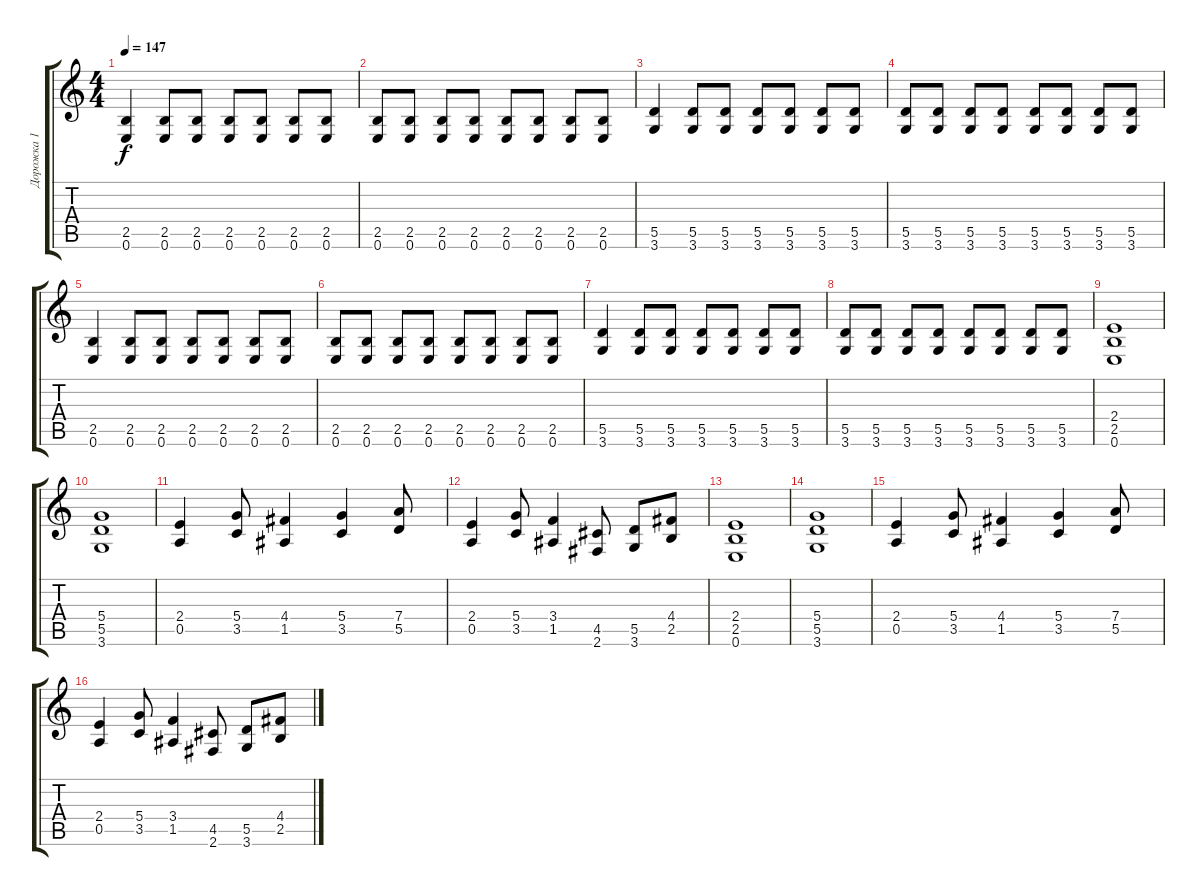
\track ("Дорожка 1" "Дорожка 1") {instrument distortionguitar}
\staff {score tabs}
\tuning (E4 B3 G3 D3 A2 E2) {hide}
\ts (4 4)
\tempo 147
\clef g2
\ks c
(2.5 0.6).4{dy f} (2.5 0.6).8 (2.5 0.6).8 (2.5 0.6).8 (2.5 0.6).8 (2.5 0.6).8 (2.5 0.6).8 |
(2.5 0.6).8 (2.5 0.6).8 (2.5 0.6).8 (2.5 0.6).8 (2.5 0.6).8 (2.5 0.6).8 (2.5 0.6).8 (2.5 0.6).8 |
(5.5 3.6).4 (5.5 3.6).8 (5.5 3.6).8 (5.5 3.6).8 (5.5 3.6).8 (5.5 3.6).8 (5.5 3.6).8 |
(5.5 3.6).8 (5.5 3.6).8 (5.5 3.6).8 (5.5 3.6).8 (5.5 3.6).8 (5.5 3.6).8 (5.5 3.6).8 (5.5 3.6).8 |
(2.5 0.6).4 (2.5 0.6).8 (2.5 0.6).8 (2.5 0.6).8 (2.5 0.6).8 (2.5 0.6).8 (2.5 0.6).8 |
(2.5 0.6).8 (2.5 0.6).8 (2.5 0.6).8 (2.5 0.6).8 (2.5 0.6).8 (2.5 0.6).8 (2.5 0.6).8 (2.5 0.6).8 |
(5.5 3.6).4 (5.5 3.6).8 (5.5 3.6).8 (5.5 3.6).8 (5.5 3.6).8 (5.5 3.6).8 (5.5 3.6).8 |
(5.5 3.6).8 (5.5 3.6).8 (5.5 3.6).8 (5.5 3.6).8 (5.5 3.6).8 (5.5 3.6).8 (5.5 3.6).8 (5.5 3.6).8 |
(2.4 2.5 0.6).1 |
(5.4 5.5 3.6).1 |
(2.4 0.5).4 (5.4 3.5).8 (4.4 1.5).4 (5.4 3.5).4 (7.4 5.5).8 |
(2.4 0.5).4 (5.4 3.5).8 (3.4 1.5).4 (4.5 2.6).8 (5.5 3.6).8 (4.4 2.5).8 |
(2.4 2.5 0.6).1 |
(5.4 5.5 3.6).1 |
(2.4 0.5).4 (5.4 3.5).8 (4.4 1.5).4 (5.4 3.5).4 (7.4 5.5).8 |
(2.4 0.5).4 (5.4 3.5).8 (3.4 1.5).4 (4.5 2.6).8 (5.5 3.6).8 (4.4 2.5).8
